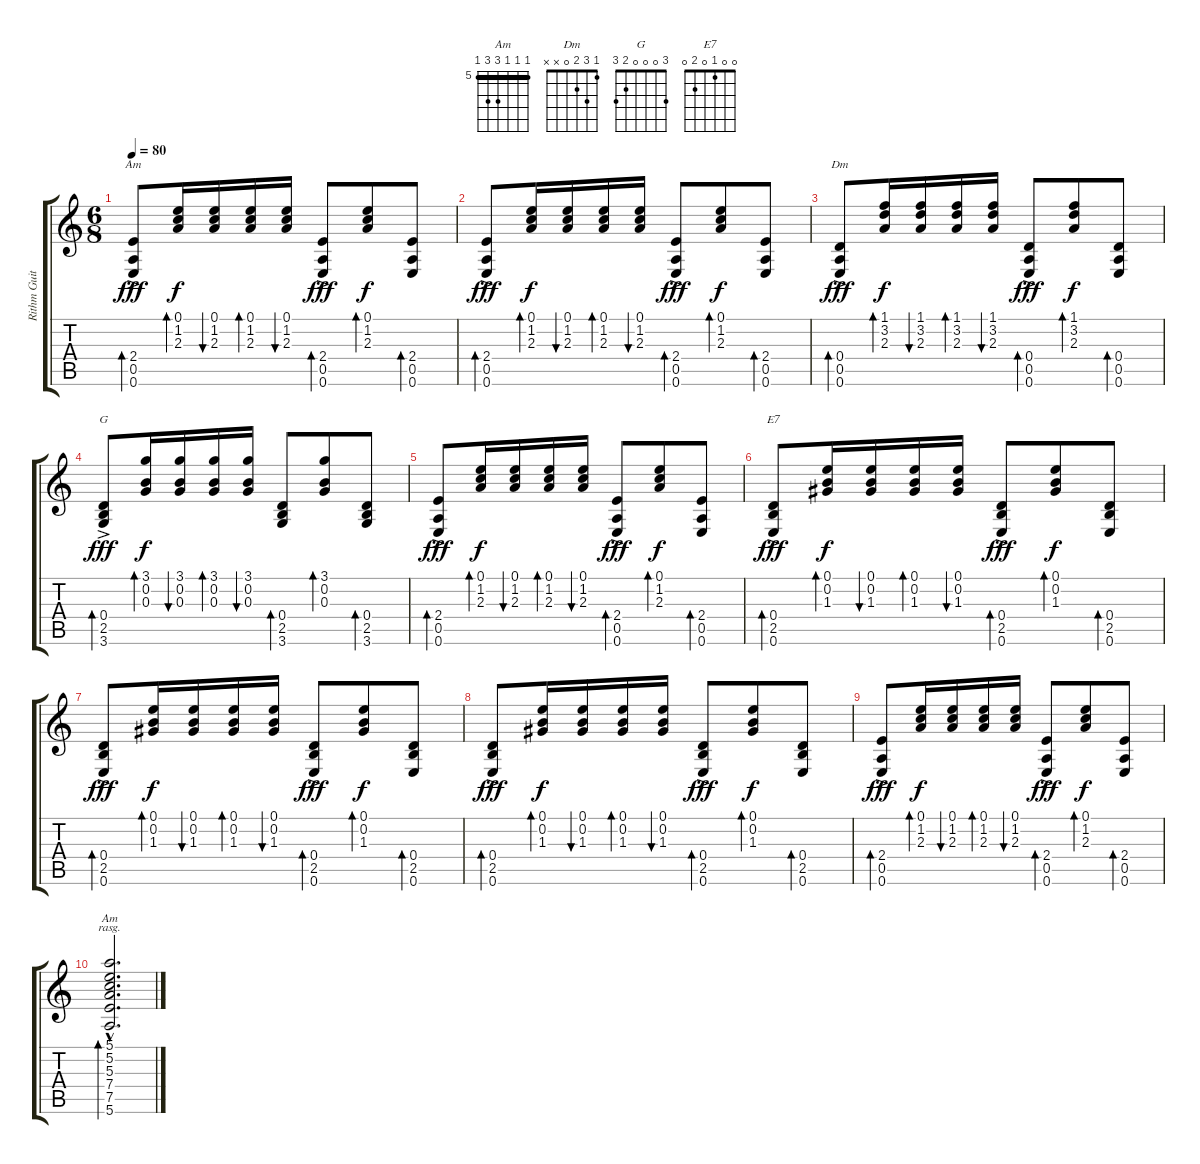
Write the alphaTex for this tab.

\track ("Rithm Guitar" "Rithm Guit") {instrument acousticguitarnylon}
\staff {score tabs}
\tuning (E4 B3 G3 D3 A2 E2) {hide}
\chord ("Am" 0 1 2 2 0 x)
\chord ("Dm" 1 3 2 0 x x)
\chord ("G" 3 0 0 0 2 3)
\chord ("E7" 0 0 1 0 2 0)
\chord ("Am" 5 5 5 7 7 5) {firstfret 5 barre 5}
\ts (6 8)
\tempo 80
\clef g2
\ks c
(2.4 0.5{ac} 0.6).8{bd 30 ch "Am" dy fff} (0.1 1.2 2.3).16{bd 30 dy f} (0.1 1.2 2.3).16{bu 30} (0.1 1.2 2.3).16{bd 30} (0.1 1.2 2.3).16{bu 30} (2.4 0.5{ac} 0.6).8{bd 30 dy fff} (0.1 1.2 2.3).8{bd 30 dy f} (2.4 0.5 0.6).8{bd 30} |
(2.4 0.5{ac} 0.6).8{bd 30 dy fff} (0.1 1.2 2.3).16{bd 30 dy f} (0.1 1.2 2.3).16{bu 30} (0.1 1.2 2.3).16{bd 30} (0.1 1.2 2.3).16{bu 30} (2.4 0.5{ac} 0.6).8{bd 30 dy fff} (0.1 1.2 2.3).8{bd 30 dy f} (2.4 0.5 0.6).8{bd 30} |
(0.4{ac} 0.5 0.6).8{bd 30 ch "Dm" dy fff} (1.1 3.2 2.3).16{bd 30 dy f} (1.1 3.2 2.3).16{bu 30} (1.1 3.2 2.3).16{bd 30} (1.1 3.2 2.3).16{bu 30} (0.4{ac} 0.5 0.6).8{bd 30 dy fff} (1.1 3.2 2.3).8{bd 30 dy f} (0.4 0.5 0.6).8{bd 30} |
(0.4{ac} 2.5 3.6).8{bd 30 ch "G" dy fff} (3.1 0.2 0.3).16{bd 30 dy f} (3.1 0.2 0.3).16{bu 30} (3.1 0.2 0.3).16{bd 30} (3.1 0.2 0.3).16{bu 30} (0.4 2.5 3.6).8{bd 30} (3.1 0.2 0.3).8{bd 30} (0.4 2.5 3.6).8{bd 30} |
(2.4 0.5{ac} 0.6).8{bd 30 dy fff} (0.1 1.2 2.3).16{bd 30 dy f} (0.1 1.2 2.3).16{bu 30} (0.1 1.2 2.3).16{bd 30} (0.1 1.2 2.3).16{bu 30} (2.4 0.5{ac} 0.6).8{bd 30 dy fff} (0.1 1.2 2.3).8{bd 30 dy f} (2.4 0.5 0.6).8{bd 30} |
(0.4{ac} 2.5 0.6).8{bd 30 ch "E7" dy fff} (0.1 0.2 1.3).16{bd 30 dy f} (0.1 0.2 1.3).16{bu 30} (0.1 0.2 1.3).16{bd 30} (0.1 0.2 1.3).16{bu 30} (0.4{ac} 2.5 0.6).8{bd 30 dy fff} (0.1 0.2 1.3).8{bd 30 dy f} (0.4 2.5 0.6).8{bd 30} |
(0.4{ac} 2.5 0.6).8{bd 30 dy fff} (0.1 0.2 1.3).16{bd 30 dy f} (0.1 0.2 1.3).16{bu 30} (0.1 0.2 1.3).16{bd 30} (0.1 0.2 1.3).16{bu 30} (0.4{ac} 2.5 0.6).8{bd 30 dy fff} (0.1 0.2 1.3).8{bd 30 dy f} (0.4 2.5 0.6).8{bd 30} |
(0.4{ac} 2.5 0.6).8{bd 30 dy fff} (0.1 0.2 1.3).16{bd 30 dy f} (0.1 0.2 1.3).16{bu 30} (0.1 0.2 1.3).16{bd 30} (0.1 0.2 1.3).16{bu 30} (0.4{ac} 2.5 0.6).8{bd 30 dy fff} (0.1 0.2 1.3).8{bd 30 dy f} (0.4 2.5 0.6).8{bd 30} |
(2.4 0.5{ac} 0.6).8{bd 30 dy fff} (0.1 1.2 2.3).16{bd 30 dy f} (0.1 1.2 2.3).16{bu 30} (0.1 1.2 2.3).16{bd 30} (0.1 1.2 2.3).16{bu 30} (2.4 0.5{ac} 0.6).8{bd 30 dy fff} (0.1 1.2 2.3).8{bd 30 dy f} (2.4 0.5 0.6).8{bd 30} |
(5.1{hac} 5.2{hac} 5.3{hac} 7.4{hac} 7.5{hac} 5.6{hac}).2{d bd 480 ch "Am" rasg ii}
